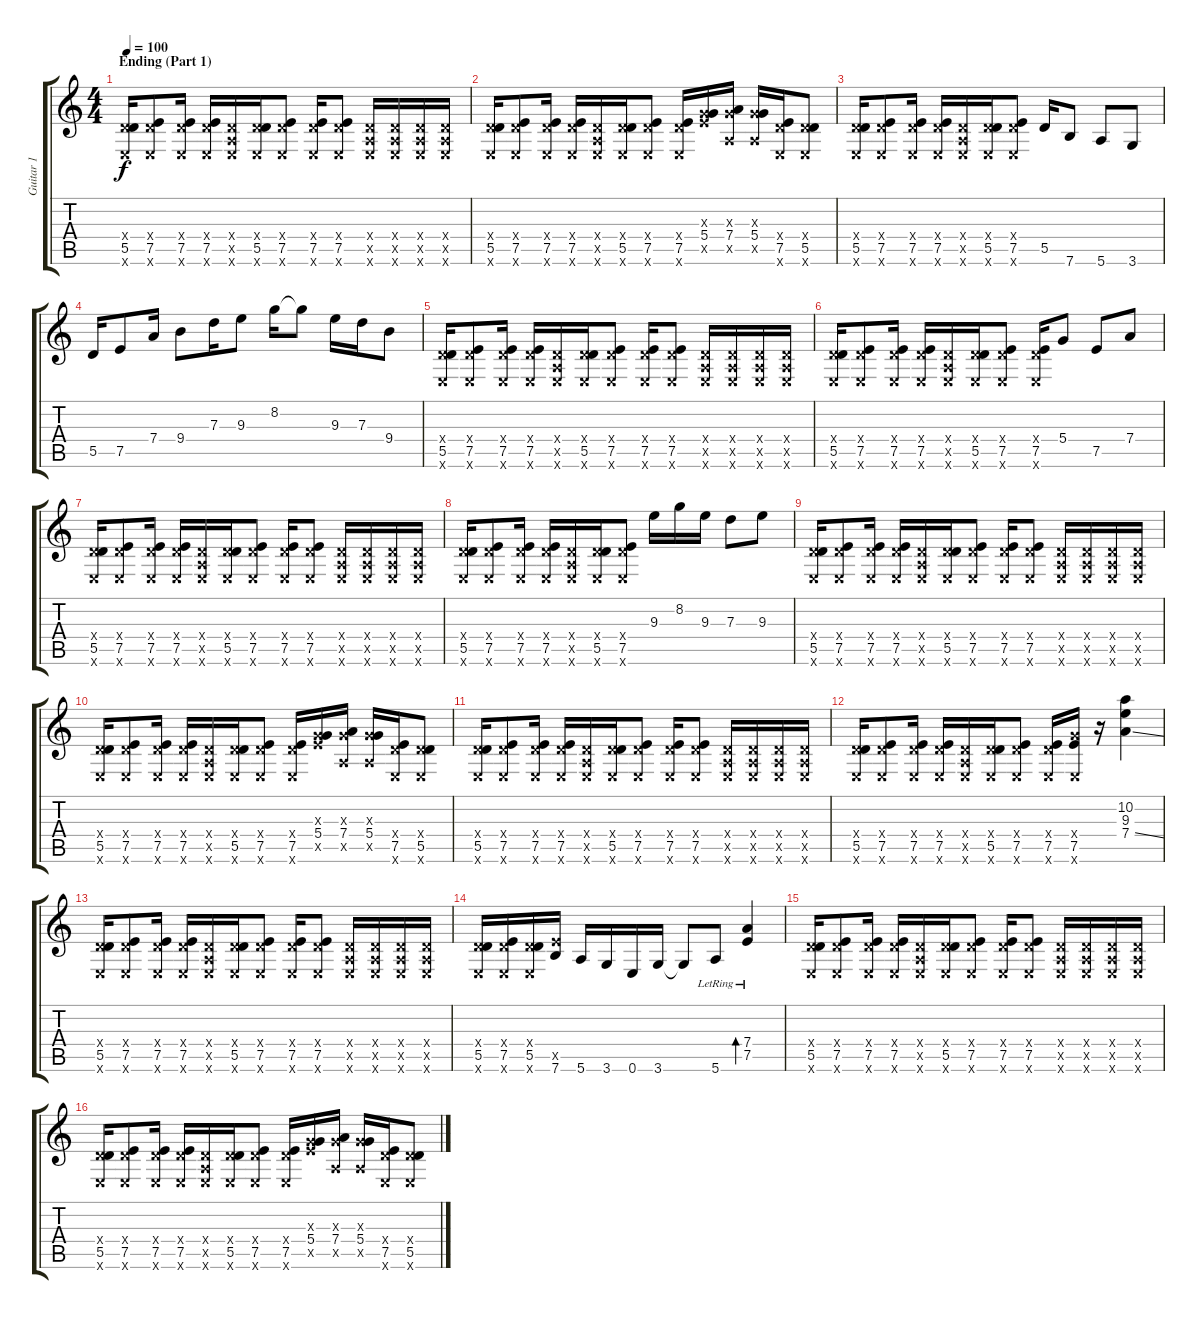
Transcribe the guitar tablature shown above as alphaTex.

\track ("Guitar 1" "Guitar 1") {instrument distortionguitar}
\staff {score tabs}
\tuning (E4 B3 G3 D3 A2 E2) {hide}
\ts (4 4)
\section ("" "Ending (Part 1)")
\tempo 100
\clef g2
\ks c
(0.4{x} 5.5 0.6{x}).16{dy f} (0.4{x} 7.5 0.6{x}).8 (0.4{x} 7.5 0.6{x}).16 (0.4{x} 7.5 0.6{x}).16 (0.4{x} 0.5{x} 0.6{x}).16 (0.4{x} 5.5 0.6{x}).16 (0.4{x} 7.5 0.6{x}).8 (0.4{x} 7.5 0.6{x}).16 (0.4{x} 7.5 0.6{x}).8 (0.4{x} 0.5{x} 0.6{x}).16 (0.4{x} 0.5{x} 0.6{x}).16 (0.4{x} 0.5{x} 0.6{x}).16 (0.4{x} 0.5{x} 0.6{x}).16 |
(0.4{x} 5.5 0.6{x}).16 (0.4{x} 7.5 0.6{x}).8 (0.4{x} 7.5 0.6{x}).16 (0.4{x} 7.5 0.6{x}).16 (0.4{x} 0.5{x} 0.6{x}).16 (0.4{x} 5.5 0.6{x}).16 (0.4{x} 7.5 0.6{x}).8 (0.4{x} 7.5 0.6{x}).16 (0.3{x} 5.4 7.5{x}).16 (0.3{x} 7.4 0.5{x}).16 (0.3{x} 5.4 0.5{x}).16 (0.4{x} 7.5 0.6{x}).16 (0.4{x} 5.5 0.6{x}).8 |
(0.4{x} 5.5 0.6{x}).16 (0.4{x} 7.5 0.6{x}).8 (0.4{x} 7.5 0.6{x}).16 (0.4{x} 7.5 0.6{x}).16 (0.4{x} 0.5{x} 0.6{x}).16 (0.4{x} 5.5 0.6{x}).16 (0.4{x} 7.5 0.6{x}).8 5.5.16 7.6.8 5.6.8 3.6.8 |
5.5.16 7.5.8 7.4.16 9.4.8 7.3.16 9.3.8 8.2.16 8.2{t}.8 9.3.16 7.3.16 9.4.8 |
(0.4{x} 5.5 0.6{x}).16 (0.4{x} 7.5 0.6{x}).8 (0.4{x} 7.5 0.6{x}).16 (0.4{x} 7.5 0.6{x}).16 (0.4{x} 0.5{x} 0.6{x}).16 (0.4{x} 5.5 0.6{x}).16 (0.4{x} 7.5 0.6{x}).8 (0.4{x} 7.5 0.6{x}).16 (0.4{x} 7.5 0.6{x}).8 (0.4{x} 0.5{x} 0.6{x}).16 (0.4{x} 0.5{x} 0.6{x}).16 (0.4{x} 0.5{x} 0.6{x}).16 (0.4{x} 0.5{x} 0.6{x}).16 |
(0.4{x} 5.5 0.6{x}).16 (0.4{x} 7.5 0.6{x}).8 (0.4{x} 7.5 0.6{x}).16 (0.4{x} 7.5 0.6{x}).16 (0.4{x} 0.5{x} 0.6{x}).16 (0.4{x} 5.5 0.6{x}).16 (0.4{x} 7.5 0.6{x}).8 (0.4{x} 7.5 0.6{x}).16 5.4.8 7.5.8 7.4.8 |
(0.4{x} 5.5 0.6{x}).16 (0.4{x} 7.5 0.6{x}).8 (0.4{x} 7.5 0.6{x}).16 (0.4{x} 7.5 0.6{x}).16 (0.4{x} 0.5{x} 0.6{x}).16 (0.4{x} 5.5 0.6{x}).16 (0.4{x} 7.5 0.6{x}).8 (0.4{x} 7.5 0.6{x}).16 (0.4{x} 7.5 0.6{x}).8 (0.4{x} 0.5{x} 0.6{x}).16 (0.4{x} 0.5{x} 0.6{x}).16 (0.4{x} 0.5{x} 0.6{x}).16 (0.4{x} 0.5{x} 0.6{x}).16 |
(0.4{x} 5.5 0.6{x}).16 (0.4{x} 7.5 0.6{x}).8 (0.4{x} 7.5 0.6{x}).16 (0.4{x} 7.5 0.6{x}).16 (0.4{x} 0.5{x} 0.6{x}).16 (0.4{x} 5.5 0.6{x}).16 (0.4{x} 7.5 0.6{x}).8 9.3.16 8.2.16 9.3.16 7.3.8 9.3.8 |
(0.4{x} 5.5 0.6{x}).16 (0.4{x} 7.5 0.6{x}).8 (0.4{x} 7.5 0.6{x}).16 (0.4{x} 7.5 0.6{x}).16 (0.4{x} 0.5{x} 0.6{x}).16 (0.4{x} 5.5 0.6{x}).16 (0.4{x} 7.5 0.6{x}).8 (0.4{x} 7.5 0.6{x}).16 (0.4{x} 7.5 0.6{x}).8 (0.4{x} 0.5{x} 0.6{x}).16 (0.4{x} 0.5{x} 0.6{x}).16 (0.4{x} 0.5{x} 0.6{x}).16 (0.4{x} 0.5{x} 0.6{x}).16 |
(0.4{x} 5.5 0.6{x}).16 (0.4{x} 7.5 0.6{x}).8 (0.4{x} 7.5 0.6{x}).16 (0.4{x} 7.5 0.6{x}).16 (0.4{x} 0.5{x} 0.6{x}).16 (0.4{x} 5.5 0.6{x}).16 (0.4{x} 7.5 0.6{x}).8 (0.4{x} 7.5 0.6{x}).16 (0.3{x} 5.4 7.5{x}).16 (0.3{x} 7.4 0.5{x}).16 (0.3{x} 5.4 0.5{x}).16 (0.4{x} 7.5 0.6{x}).16 (0.4{x} 5.5 0.6{x}).8 |
(0.4{x} 5.5 0.6{x}).16 (0.4{x} 7.5 0.6{x}).8 (0.4{x} 7.5 0.6{x}).16 (0.4{x} 7.5 0.6{x}).16 (0.4{x} 0.5{x} 0.6{x}).16 (0.4{x} 5.5 0.6{x}).16 (0.4{x} 7.5 0.6{x}).8 (0.4{x} 7.5 0.6{x}).16 (0.4{x} 7.5 0.6{x}).8 (0.4{x} 0.5{x} 0.6{x}).16 (0.4{x} 0.5{x} 0.6{x}).16 (0.4{x} 0.5{x} 0.6{x}).16 (0.4{x} 0.5{x} 0.6{x}).16 |
(0.4{x} 5.5 0.6{x}).16 (0.4{x} 7.5 0.6{x}).8 (0.4{x} 7.5 0.6{x}).16 (0.4{x} 7.5 0.6{x}).16 (0.4{x} 0.5{x} 0.6{x}).16 (0.4{x} 5.5 0.6{x}).16 (0.4{x} 7.5 0.6{x}).8 (0.4{x} 7.5 0.6{x}).16 (5.4{x} 7.5 0.6{x}).16 r.16 (10.2 9.3 7.4{ss}).4 |
(0.4{x} 5.5 0.6{x}).16 (0.4{x} 7.5 0.6{x}).8 (0.4{x} 7.5 0.6{x}).16 (0.4{x} 7.5 0.6{x}).16 (0.4{x} 0.5{x} 0.6{x}).16 (0.4{x} 5.5 0.6{x}).16 (0.4{x} 7.5 0.6{x}).8 (0.4{x} 7.5 0.6{x}).16 (0.4{x} 7.5 0.6{x}).8 (0.4{x} 0.5{x} 0.6{x}).16 (0.4{x} 0.5{x} 0.6{x}).16 (0.4{x} 0.5{x} 0.6{x}).16 (0.4{x} 0.5{x} 0.6{x}).16 |
(0.4{x} 5.5 0.6{x}).16 (0.4{x} 7.5 0.6{x}).16 (0.4{x} 5.5 0.6{x}).16 (7.5{x} 7.6).16 5.6.16 3.6.16 0.6.16 3.6.16 3.6{t}.8 5.6{lr}.8 (7.4{lr} 7.5{lr}).4{bd 120} |
(0.4{x} 5.5 0.6{x}).16 (0.4{x} 7.5 0.6{x}).8 (0.4{x} 7.5 0.6{x}).16 (0.4{x} 7.5 0.6{x}).16 (0.4{x} 0.5{x} 0.6{x}).16 (0.4{x} 5.5 0.6{x}).16 (0.4{x} 7.5 0.6{x}).8 (0.4{x} 7.5 0.6{x}).16 (0.4{x} 7.5 0.6{x}).8 (0.4{x} 0.5{x} 0.6{x}).16 (0.4{x} 0.5{x} 0.6{x}).16 (0.4{x} 0.5{x} 0.6{x}).16 (0.4{x} 0.5{x} 0.6{x}).16 |
(0.4{x} 5.5 0.6{x}).16 (0.4{x} 7.5 0.6{x}).8 (0.4{x} 7.5 0.6{x}).16 (0.4{x} 7.5 0.6{x}).16 (0.4{x} 0.5{x} 0.6{x}).16 (0.4{x} 5.5 0.6{x}).16 (0.4{x} 7.5 0.6{x}).8 (0.4{x} 7.5 0.6{x}).16 (0.3{x} 5.4 7.5{x}).16 (0.3{x} 7.4 0.5{x}).16 (0.3{x} 5.4 0.5{x}).16 (0.4{x} 7.5 0.6{x}).16 (0.4{x} 5.5 0.6{x}).8
